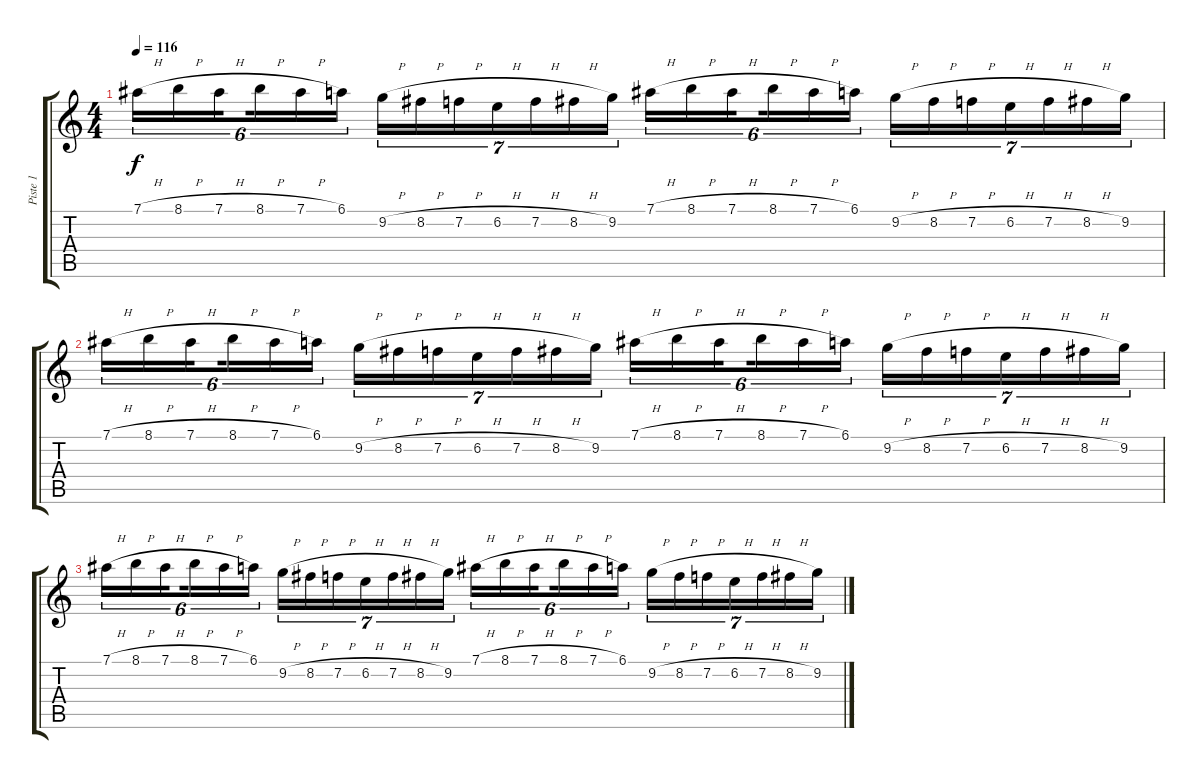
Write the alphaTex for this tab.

\track ("Piste 1" "Piste 1") {instrument distortionguitar}
\staff {score tabs}
\tuning (Eb4 Bb3 Gb3 Db3 Ab2 Eb2) {hide}
\ts (4 4)
\tempo 116
\clef g2
\ks c
7.1{h}.16{tu (6 4) dy f} 8.1{h}.16{tu (6 4)} 7.1{h}.16{tu (6 4) beam splitsecondary} 8.1{h}.16{tu (6 4)} 7.1{h}.16{tu (6 4)} 6.1.16{tu (6 4)} 9.2{h}.16{tu (7 4)} 8.2{h}.16{tu (7 4)} 7.2{h}.16{tu (7 4)} 6.2{h}.16{tu (7 4)} 7.2{h}.16{tu (7 4)} 8.2{h}.16{tu (7 4)} 9.2.16{tu (7 4)} 7.1{h}.16{tu (6 4)} 8.1{h}.16{tu (6 4)} 7.1{h}.16{tu (6 4) beam splitsecondary} 8.1{h}.16{tu (6 4)} 7.1{h}.16{tu (6 4)} 6.1.16{tu (6 4)} 9.2{h}.16{tu (7 4)} 8.2{h}.16{tu (7 4)} 7.2{h}.16{tu (7 4)} 6.2{h}.16{tu (7 4)} 7.2{h}.16{tu (7 4)} 8.2{h}.16{tu (7 4)} 9.2.16{tu (7 4)} |
7.1{h}.16{tu (6 4)} 8.1{h}.16{tu (6 4)} 7.1{h}.16{tu (6 4) beam splitsecondary} 8.1{h}.16{tu (6 4)} 7.1{h}.16{tu (6 4)} 6.1.16{tu (6 4)} 9.2{h}.16{tu (7 4)} 8.2{h}.16{tu (7 4)} 7.2{h}.16{tu (7 4)} 6.2{h}.16{tu (7 4)} 7.2{h}.16{tu (7 4)} 8.2{h}.16{tu (7 4)} 9.2.16{tu (7 4)} 7.1{h}.16{tu (6 4)} 8.1{h}.16{tu (6 4)} 7.1{h}.16{tu (6 4) beam splitsecondary} 8.1{h}.16{tu (6 4)} 7.1{h}.16{tu (6 4)} 6.1.16{tu (6 4)} 9.2{h}.16{tu (7 4)} 8.2{h}.16{tu (7 4)} 7.2{h}.16{tu (7 4)} 6.2{h}.16{tu (7 4)} 7.2{h}.16{tu (7 4)} 8.2{h}.16{tu (7 4)} 9.2.16{tu (7 4)} |
7.1{h}.16{tu (6 4)} 8.1{h}.16{tu (6 4)} 7.1{h}.16{tu (6 4) beam splitsecondary} 8.1{h}.16{tu (6 4)} 7.1{h}.16{tu (6 4)} 6.1.16{tu (6 4)} 9.2{h}.16{tu (7 4)} 8.2{h}.16{tu (7 4)} 7.2{h}.16{tu (7 4)} 6.2{h}.16{tu (7 4)} 7.2{h}.16{tu (7 4)} 8.2{h}.16{tu (7 4)} 9.2.16{tu (7 4)} 7.1{h}.16{tu (6 4)} 8.1{h}.16{tu (6 4)} 7.1{h}.16{tu (6 4) beam splitsecondary} 8.1{h}.16{tu (6 4)} 7.1{h}.16{tu (6 4)} 6.1.16{tu (6 4)} 9.2{h}.16{tu (7 4)} 8.2{h}.16{tu (7 4)} 7.2{h}.16{tu (7 4)} 6.2{h}.16{tu (7 4)} 7.2{h}.16{tu (7 4)} 8.2{h}.16{tu (7 4)} 9.2.16{tu (7 4)}
